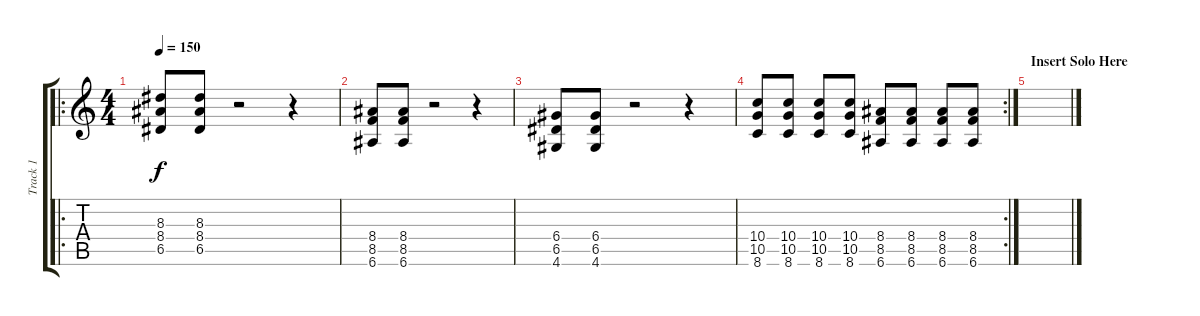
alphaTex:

\track ("Track 1" "Track 1") {instrument distortionguitar}
\staff {score tabs}
\tuning (E4 B3 G3 D3 A2 E2) {hide}
\ro
\ts (4 4)
\tempo 150
\clef g2
\ks c
(8.3 8.4 6.5).8{dy f} (8.3 8.4 6.5).8 r.2 r.4 |
(8.4 8.5 6.6).8 (8.4 8.5 6.6).8 r.2 r.4 |
(6.4 6.5 4.6).8 (6.4 6.5 4.6).8 r.2 r.4 |
\rc 2
(10.4 10.5 8.6).8 (10.4 10.5 8.6).8 (10.4 10.5 8.6).8 (10.4 10.5 8.6).8 (8.4 8.5 6.6).8 (8.4 8.5 6.6).8 (8.4 8.5 6.6).8 (8.4 8.5 6.6).8 |
\section ("" "Insert Solo Here")
